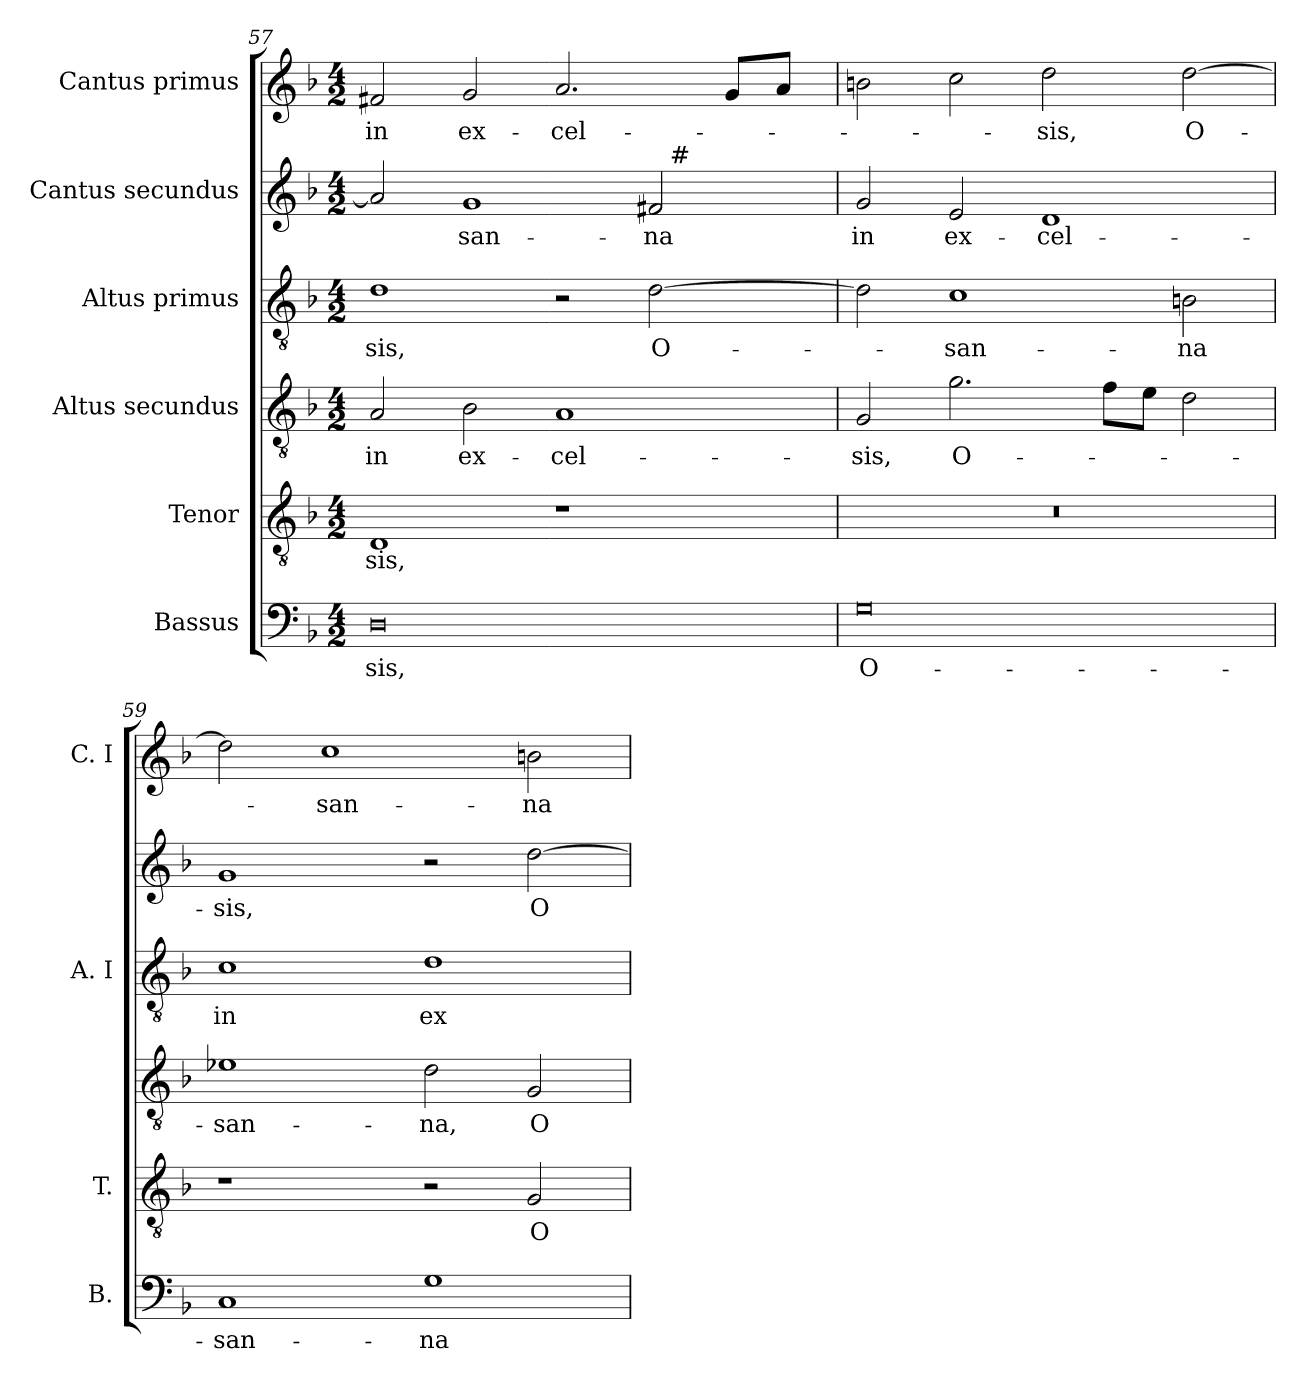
**kern	**text	**kern	**text	**kern	**text	**kern	**text	**kern	**text	**kern	**text
*part6	*part6	*part5	*part5	*part4	*part4	*part3	*part3	*part2	*part2	*part1	*part1
*staff6	*staff6	*staff5	*staff5	*staff4	*staff4	*staff3	*staff3	*staff2	*staff2	*staff1	*staff1
*I"Bassus	*	*I"Tenor	*	*I"Altus secundus	*	*I"Altus primus	*	*I"Cantus secundus	*	*I"Cantus primus	*
*I'B.	*	*I'T.	*	*	*	*I'A. I	*	*	*	*I'C. I	*
*clefF4	*	*clefGv2	*	*clefGv2	*	*clefGv2	*	*clefG2	*	*clefG2	*
*	*	*ITrd7c12	*	*ITrd7c12	*	*ITrd7c12	*	*	*	*	*
*k[b-]	*	*k[b-]	*	*k[b-]	*	*k[b-]	*	*k[b-]	*	*k[b-]	*
*d:	*	*d:	*	*d:	*	*d:	*	*d:	*	*d:	*
*M4/2	*	*M4/2	*	*M4/2	*	*M4/2	*	*M4/2	*	*M4/2	*
=57	=57	=57	=57	=57	=57	=57	=57	=57	=57	=57	=57
!	!LO:LY:b:color=#000000	!	!	!	!	!	!	!	!	!	!
!	!	!	!LO:LY:b:color=#000000	!	!	!	!	!	!	!	!
!	!	!	!	!	!LO:LY:b:color=#000000	!	!	!	!	!	!
!	!	!	!	!	!	!	!LO:LY:b:color=#000000	!	!	!	!
!	!	!	!	!	!	!	!	!	!	!	!LO:LY:b:color=#000000
*	*	*	*	*	*	*	*	*^	*	*	*
0Di	-sis,	1DDi	-sis,	2AAi/	in	1Di	-sis,	2ai/]	1ryy	.	2f#Xi/	in
!	!	!	!	!	!LO:LY:b:color=#000000	!	!	!	!	!	!	!
!	!	!	!	!	!	!	!	!	!	!LO:LY:b:color=#000000	!	!
!	!	!	!	!	!	!	!	!	!	!	!	!LO:LY:b:color=#000000
.	.	.	.	2BB-i\	ex-	.	.	1gi	.	-san-	2gi/	ex-
!	!	!	!	!	!LO:LY:b:color=#000000	!	!	!	!	!	!	!
!	!	!	!	!	!	!	!	!	!	!	!	!LO:LY:b:color=#000000
.	.	1r	.	1AAi	-cel-	2r	.	.	2ryy	.	2.ai/	-cel-
!	!	!	!	!	!	!	!LO:LY:b:color=#000000	!	!	!	!	!
!	!	!	!	!	!	!	!	!	!	!LO:LY:b:color=#000000	!	!
.	.	.	.	.	.	[2Di\	O-	2f#i/	32ryy	-na	.	.
.	.	.	.	.	.	.	.	.	256ryy	.	.	.
!	!	!	!	!	!	!	!	!	!LO:TX:a:t=#	!	!	!
.	.	.	.	.	.	.	.	.	4ryy	.	.	.
.	.	.	.	.	.	.	.	.	.	.	8gi/L	.
.	.	.	.	.	.	.	.	.	8ryy	.	.	.
.	.	.	.	.	.	.	.	.	.	.	8ai/J	.
.	.	.	.	.	.	.	.	.	16ryy	.	.	.
.	.	.	.	.	.	.	.	.	64..ryy	.	.	.
*	*	*	*	*	*	*	*	*v	*v	*	*	*
!!LO:LB:g=z
=58	=58	=58	=58	=58	=58	=58	=58	=58	=58	=58	=58
*	*	*	*	*	*	*	*	*^	*	*	*
!	!LO:LY:b:color=#000000	!LO:N:vis=1	!	!	!	!	!	!	!	!	!	!
*	*	*	*	*	*	*	*	*v	*v	*	*	*
*	*	*	*	*	*	*	*	*^	*	*	*
!	!	!	!	!	!LO:LY:b:color=#000000	!	!	!	!	!	!	!
*	*	*	*	*	*	*	*	*v	*v	*	*	*
*	*	*	*	*	*	*	*	*^	*	*	*
!	!	!	!	!	!	!	!	!	!	!LO:LY:b:color=#000000	!	!
*	*	*	*	*	*	*	*	*v	*v	*	*	*
0Gi	O-	0r	.	2GGi/	-sis,	2Di\]	.	2gi/	in	2bni\	.
!	!	!	!	!	!LO:LY:b:color=#000000	!	!	!	!	!	!
!	!	!	!	!	!	!	!LO:LY:b:color=#000000	!	!	!	!
!	!	!	!	!	!	!	!	!	!LO:LY:b:color=#000000	!	!
.	.	.	.	2.Gi\	O-	1Ci	-san-	2ei/	ex-	2cci\	.
!	!	!	!	!	!	!	!	!	!LO:LY:b:color=#000000	!	!
!	!	!	!	!	!	!	!	!	!	!	!LO:LY:b:color=#000000
.	.	.	.	.	.	.	.	1di	-cel-	2ddi\	-sis,
.	.	.	.	8Fi\L	.	.	.	.	.	.	.
.	.	.	.	8Ei\J	.	.	.	.	.	.	.
!	!	!	!	!	!	!	!LO:LY:b:color=#000000	!	!	!	!
!	!	!	!	!	!	!	!	!	!	!	!LO:LY:b:color=#000000
.	.	.	.	2Di\	.	2BBni\	-na	.	.	[2ddi\	O-
=59	=59	=59	=59	=59	=59	=59	=59	=59	=59	=59	=59
!	!LO:LY:b:color=#000000	!	!	!	!	!	!	!	!	!	!
!	!	!	!	!	!LO:LY:b:color=#000000	!	!	!	!	!	!
!	!	!	!	!	!	!	!LO:LY:b:color=#000000	!	!	!	!
!	!	!	!	!	!	!	!	!	!LO:LY:b:color=#000000	!	!
1Ci	-san-	1r	.	1E-Xi	-san-	1Ci	in	1gi	-sis,	2ddi\]	.
!	!	!	!	!	!	!	!	!	!	!	!LO:LY:b:color=#000000
.	.	.	.	.	.	.	.	.	.	1cci	-san-
!	!LO:LY:b:color=#000000	!	!	!	!	!	!	!	!	!	!
!	!	!	!	!	!LO:LY:b:color=#000000	!	!	!	!	!	!
!	!	!	!	!	!	!	!LO:LY:b:color=#000000	!	!	!	!
1Gi	-na	2r	.	2Di\	-na,	1Di	ex-	2r	.	.	.
!	!	!	!LO:LY:b:color=#000000	!	!	!	!	!	!	!	!
!	!	!	!	!	!LO:LY:b:color=#000000	!	!	!	!	!	!
!	!	!	!	!	!	!	!	!	!LO:LY:b:color=#000000	!	!
!	!	!	!	!	!	!	!	!	!	!	!LO:LY:b:color=#000000
.	.	2GGi/	O-	2GGi/	O-	.	.	[2ddi\	O-	2bni\	-na
=	=	=	=	=	=	=	=	=	=	=	=
*-	*-	*-	*-	*-	*-	*-	*-	*-	*-	*-	*-
